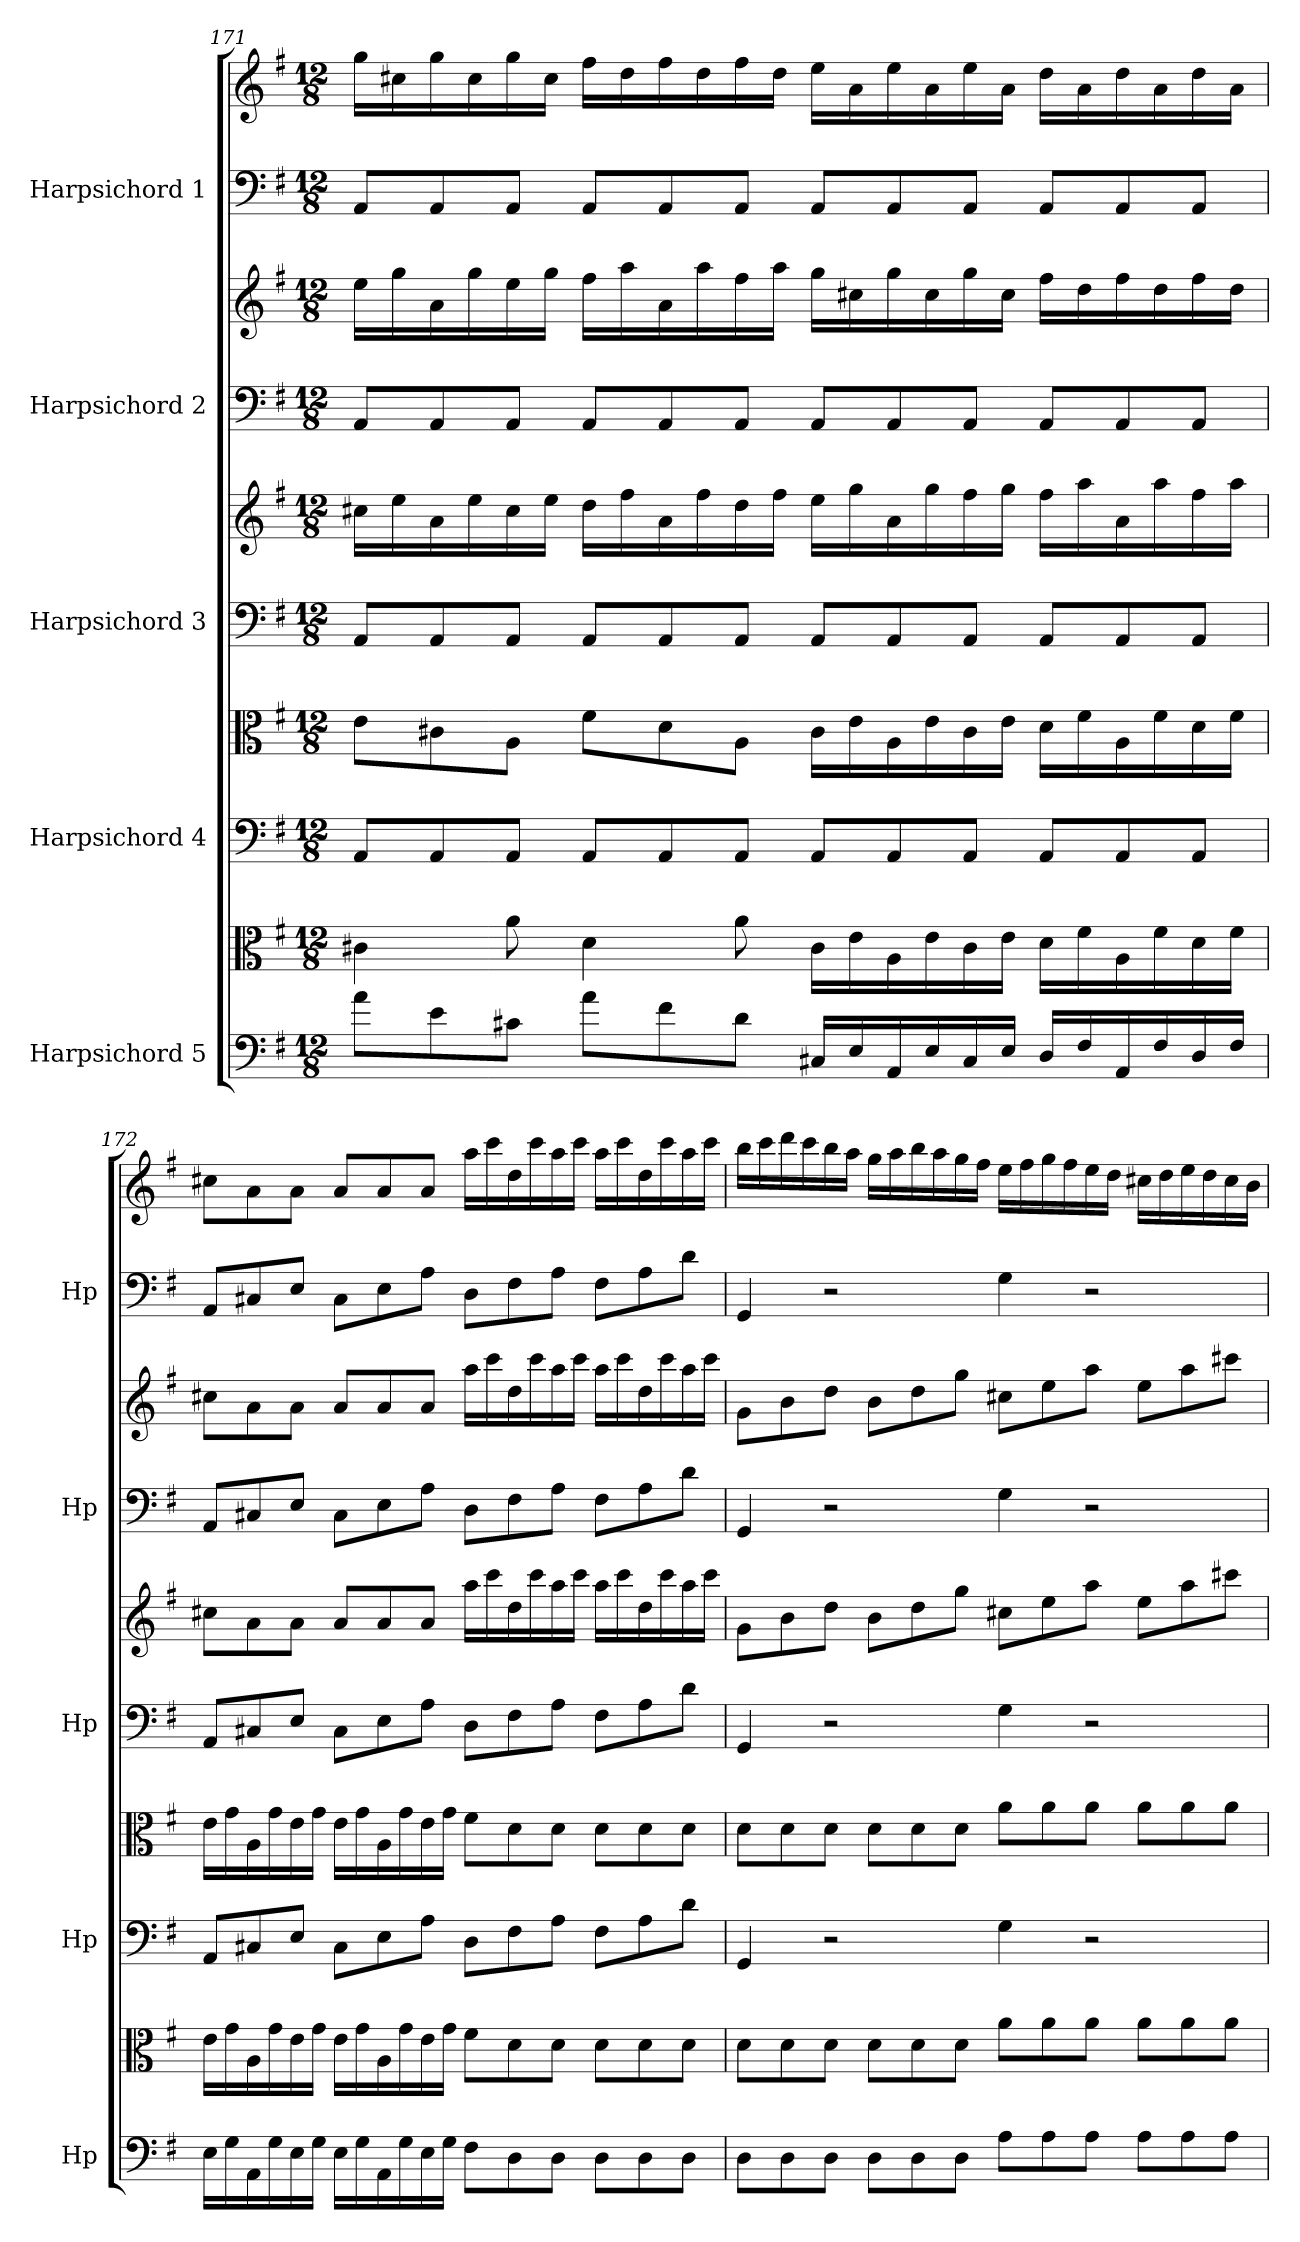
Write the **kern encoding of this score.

**kern	**kern	**kern	**kern	**kern	**kern	**kern	**kern	**kern	**kern
*part5	*part5	*part4	*part4	*part3	*part3	*part2	*part2	*part1	*part1
*staff10	*staff9	*staff8	*staff7	*staff6	*staff5	*staff4	*staff3	*staff2	*staff1
*I"Harpsichord 5	*	*I"Harpsichord 4	*	*I"Harpsichord 3	*	*I"Harpsichord 2	*	*I"Harpsichord 1	*
*I'Hp	*	*I'Hp	*	*I'Hp	*	*I'Hp	*	*I'Hp	*
!!LO:PB:g=z
*clefF4	*clefC3	*clefF4	*clefC3	*clefF4	*clefG2	*clefF4	*clefG2	*clefF4	*clefG2
*k[f#]	*k[f#]	*k[f#]	*k[f#]	*k[f#]	*k[f#]	*k[f#]	*k[f#]	*k[f#]	*k[f#]
*M12/8	*M12/8	*M12/8	*M12/8	*M12/8	*M12/8	*M12/8	*M12/8	*M12/8	*M12/8
=171	=171	=171	=171	=171	=171	=171	=171	=171	=171
8a\L	4c#X\	8AA/L	8e\L	8AA/L	16cc#X\LL	8AA/L	16ee\LL	8AA/L	16gg\LL
.	.	.	.	.	16ee\	.	16gg\	.	16cc#X\
8e\	.	8AA/	8c#X\	8AA/	16a\	8AA/	16a\	8AA/	16gg\
.	.	.	.	.	16ee\	.	16gg\	.	16cc#\
8c#X\J	8a\	8AA/J	8A\J	8AA/J	16cc#\	8AA/J	16ee\	8AA/J	16gg\
.	.	.	.	.	16ee\JJ	.	16gg\JJ	.	16cc#\JJ
8a\L	4d\	8AA/L	8f#\L	8AA/L	16dd\LL	8AA/L	16ff#\LL	8AA/L	16ff#\LL
.	.	.	.	.	16ff#\	.	16aa\	.	16dd\
8f#\	.	8AA/	8d\	8AA/	16a\	8AA/	16a\	8AA/	16ff#\
.	.	.	.	.	16ff#\	.	16aa\	.	16dd\
8d\J	8a\	8AA/J	8A\J	8AA/J	16dd\	8AA/J	16ff#\	8AA/J	16ff#\
.	.	.	.	.	16ff#\JJ	.	16aa\JJ	.	16dd\JJ
16C#X/LL	16c#\LL	8AA/L	16c#\LL	8AA/L	16ee\LL	8AA/L	16gg\LL	8AA/L	16ee\LL
16E/	16e\	.	16e\	.	16gg\	.	16cc#X\	.	16a\
16AA/	16A\	8AA/	16A\	8AA/	16a\	8AA/	16gg\	8AA/	16ee\
16E/	16e\	.	16e\	.	16gg\	.	16cc#\	.	16a\
16C#/	16c#\	8AA/J	16c#\	8AA/J	16ff#\	8AA/J	16gg\	8AA/J	16ee\
16E/JJ	16e\JJ	.	16e\JJ	.	16gg\JJ	.	16cc#\JJ	.	16a\JJ
16D/LL	16d\LL	8AA/L	16d\LL	8AA/L	16ff#\LL	8AA/L	16ff#\LL	8AA/L	16dd\LL
16F#/	16f#\	.	16f#\	.	16aa\	.	16dd\	.	16a\
16AA/	16A\	8AA/	16A\	8AA/	16a\	8AA/	16ff#\	8AA/	16dd\
16F#/	16f#\	.	16f#\	.	16aa\	.	16dd\	.	16a\
16D/	16d\	8AA/J	16d\	8AA/J	16ff#\	8AA/J	16ff#\	8AA/J	16dd\
16F#/JJ	16f#\JJ	.	16f#\JJ	.	16aa\JJ	.	16dd\JJ	.	16a\JJ
!!LO:PB:g=z
=172	=172	=172	=172	=172	=172	=172	=172	=172	=172
16E\LL	16e\LL	8AA/L	16e\LL	8AA/L	8cc#X\L	8AA/L	8cc#X\L	8AA/L	8cc#X\L
16G\	16g\	.	16g\	.	.	.	.	.	.
16AA\	16A\	8C#X/	16A\	8C#X/	8a\	8C#X/	8a\	8C#X/	8a\
16G\	16g\	.	16g\	.	.	.	.	.	.
16E\	16e\	8E/J	16e\	8E/J	8a\J	8E/J	8a\J	8E/J	8a\J
16G\JJ	16g\JJ	.	16g\JJ	.	.	.	.	.	.
16E\LL	16e\LL	8C#\L	16e\LL	8C#\L	8a/L	8C#\L	8a/L	8C#\L	8a/L
16G\	16g\	.	16g\	.	.	.	.	.	.
16AA\	16A\	8E\	16A\	8E\	8a/	8E\	8a/	8E\	8a/
16G\	16g\	.	16g\	.	.	.	.	.	.
16E\	16e\	8A\J	16e\	8A\J	8a/J	8A\J	8a/J	8A\J	8a/J
16G\JJ	16g\JJ	.	16g\JJ	.	.	.	.	.	.
8F#\L	8f#\L	8D\L	8f#\L	8D\L	16aa\LL	8D\L	16aa\LL	8D\L	16aa\LL
.	.	.	.	.	16ccc\	.	16ccc\	.	16ccc\
8D\	8d\	8F#\	8d\	8F#\	16dd\	8F#\	16dd\	8F#\	16dd\
.	.	.	.	.	16ccc\	.	16ccc\	.	16ccc\
8D\J	8d\J	8A\J	8d\J	8A\J	16aa\	8A\J	16aa\	8A\J	16aa\
.	.	.	.	.	16ccc\JJ	.	16ccc\JJ	.	16ccc\JJ
8D\L	8d\L	8F#\L	8d\L	8F#\L	16aa\LL	8F#\L	16aa\LL	8F#\L	16aa\LL
.	.	.	.	.	16ccc\	.	16ccc\	.	16ccc\
8D\	8d\	8A\	8d\	8A\	16dd\	8A\	16dd\	8A\	16dd\
.	.	.	.	.	16ccc\	.	16ccc\	.	16ccc\
8D\J	8d\J	8d\J	8d\J	8d\J	16aa\	8d\J	16aa\	8d\J	16aa\
.	.	.	.	.	16ccc\JJ	.	16ccc\JJ	.	16ccc\JJ
!!LO:PB:g=z
=173	=173	=173	=173	=173	=173	=173	=173	=173	=173
8D\L	8d\L	4GG/	8d\L	4GG/	8g\L	4GG/	8g\L	4GG/	16bb\LL
.	.	.	.	.	.	.	.	.	16ccc\
8D\	8d\	.	8d\	.	8b\	.	8b\	.	16ddd\
.	.	.	.	.	.	.	.	.	16ccc\
8D\J	8d\J	2r	8d\J	2r	8dd\J	2r	8dd\J	2r	16bb\
.	.	.	.	.	.	.	.	.	16aa\JJ
8D\L	8d\L	.	8d\L	.	8b\L	.	8b\L	.	16gg\LL
.	.	.	.	.	.	.	.	.	16aa\
8D\	8d\	.	8d\	.	8dd\	.	8dd\	.	16bb\
.	.	.	.	.	.	.	.	.	16aa\
8D\J	8d\J	.	8d\J	.	8gg\J	.	8gg\J	.	16gg\
.	.	.	.	.	.	.	.	.	16ff#\JJ
8A\L	8a\L	4G\	8a\L	4G\	8cc#X\L	4G\	8cc#X\L	4G\	16ee\LL
.	.	.	.	.	.	.	.	.	16ff#\
8A\	8a\	.	8a\	.	8ee\	.	8ee\	.	16gg\
.	.	.	.	.	.	.	.	.	16ff#\
8A\J	8a\J	2r	8a\J	2r	8aa\J	2r	8aa\J	2r	16ee\
.	.	.	.	.	.	.	.	.	16dd\JJ
8A\L	8a\L	.	8a\L	.	8ee\L	.	8ee\L	.	16cc#X\LL
.	.	.	.	.	.	.	.	.	16dd\
8A\	8a\	.	8a\	.	8aa\	.	8aa\	.	16ee\
.	.	.	.	.	.	.	.	.	16dd\
8A\J	8a\J	.	8a\J	.	8ccc#X\J	.	8ccc#X\J	.	16cc#\
.	.	.	.	.	.	.	.	.	16b\JJ
=	=	=	=	=	=	=	=	=	=
*-	*-	*-	*-	*-	*-	*-	*-	*-	*-
